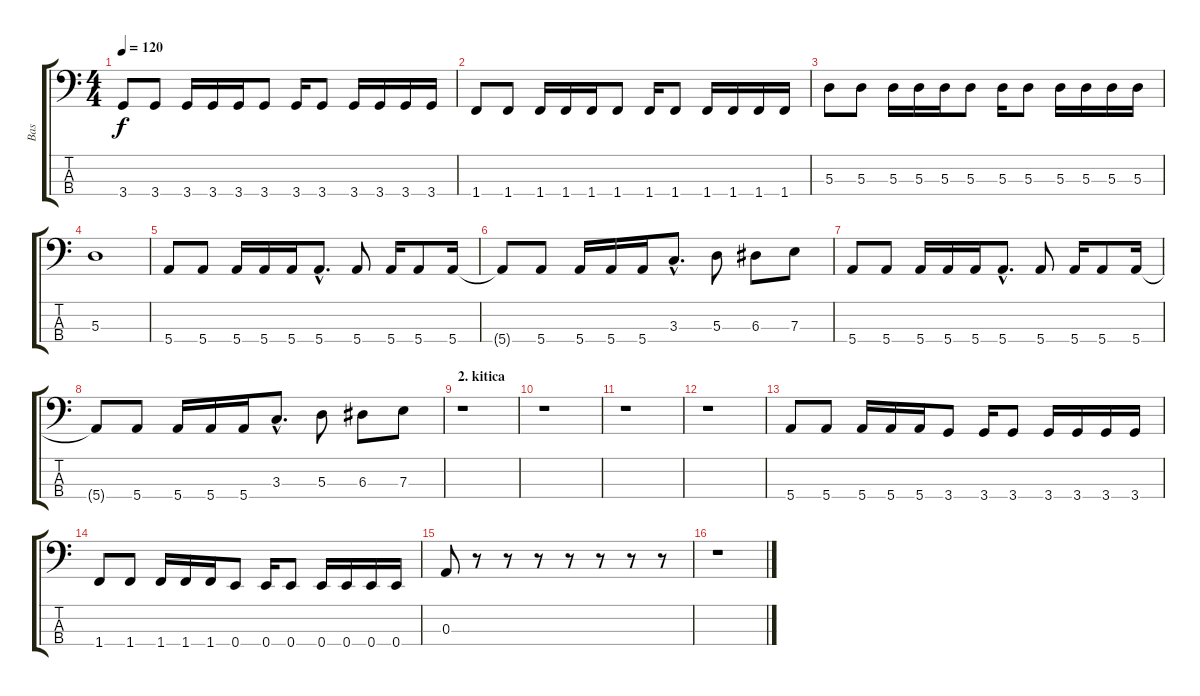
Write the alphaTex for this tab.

\track ("Bas" "Bas") {instrument electricbassfinger}
\staff {score tabs}
\tuning (G2 D2 A1 E1) {hide}
\ts (4 4)
\tempo 120
\clef f4
\ks c
3.4.8{dy f} 3.4.8 3.4.16 3.4.16 3.4.16 3.4.8 3.4.16 3.4.8 3.4.16 3.4.16 3.4.16 3.4.16 |
1.4.8 1.4.8 1.4.16 1.4.16 1.4.16 1.4.8 1.4.16 1.4.8 1.4.16 1.4.16 1.4.16 1.4.16 |
5.3.8 5.3.8 5.3.16 5.3.16 5.3.16 5.3.8 5.3.16 5.3.8 5.3.16 5.3.16 5.3.16 5.3.16 |
5.3.1 |
5.4.8 5.4.8 5.4.16 5.4.16 5.4.16 5.4{hac}.8{d} 5.4.8 5.4.16 5.4.8 5.4.16 |
5.4{t}.8 5.4.8 5.4.16 5.4.16 5.4.16 3.3{hac}.8{d} 5.3.8 6.3.8 7.3.8 |
5.4.8 5.4.8 5.4.16 5.4.16 5.4.16 5.4{hac}.8{d} 5.4.8 5.4.16 5.4.8 5.4.16 |
5.4{t}.8 5.4.8 5.4.16 5.4.16 5.4.16 3.3{hac}.8{d} 5.3.8 6.3.8 7.3.8 |
\section ("" "2. kitica")
r.1 |
r.1 |
r.1 |
r.1 |
5.4.8 5.4.8 5.4.16 5.4.16 5.4.16 3.4.8 3.4.16 3.4.8 3.4.16 3.4.16 3.4.16 3.4.16 |
1.4.8 1.4.8 1.4.16 1.4.16 1.4.16 0.4.8 0.4.16 0.4.8 0.4.16 0.4.16 0.4.16 0.4.16 |
0.3.8 r.8 r.8 r.8 r.8 r.8 r.8 r.8 |
r.1
